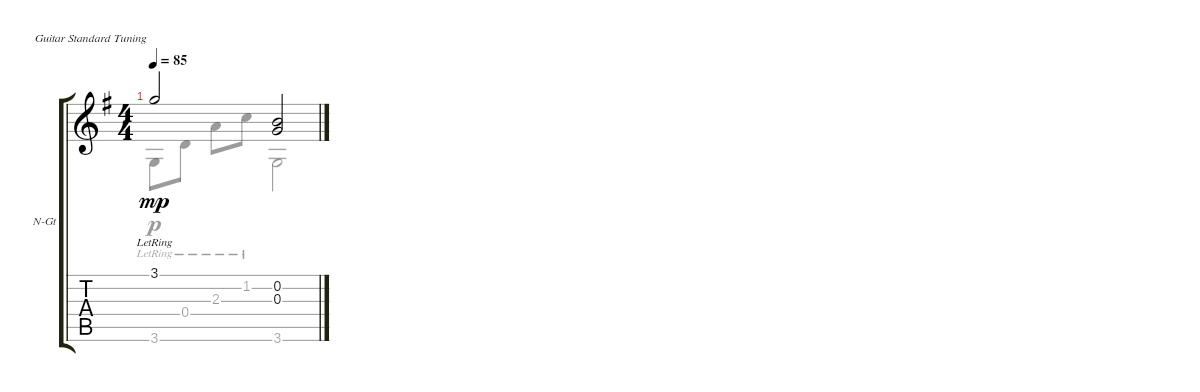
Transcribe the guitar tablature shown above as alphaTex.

\defaultSystemsLayout 4
\bracketExtendMode groupsimilarinstruments
\firstSystemTrackNameOrientation horizontal
\otherSystemsTrackNameOrientation horizontal
\track ("Nylon Guitar" "N-Gt") {instrument acousticguitarnylon}
\staff {score tabs}
\tuning (E4 B3 G3 D3 A2 E2)
\voice
\ts (4 4)
\tempo 85
\clef g2
\ks eminor
3.1{lr t}.2{dy mp} (0.2 0.3).2
\voice
\clef g2
\ottava regular
\simile none
\ks eminor
3.6{lr}.8{dy p} 0.4{lr}.8 2.3{lr}.8 1.2{lr}.8 3.6.2
